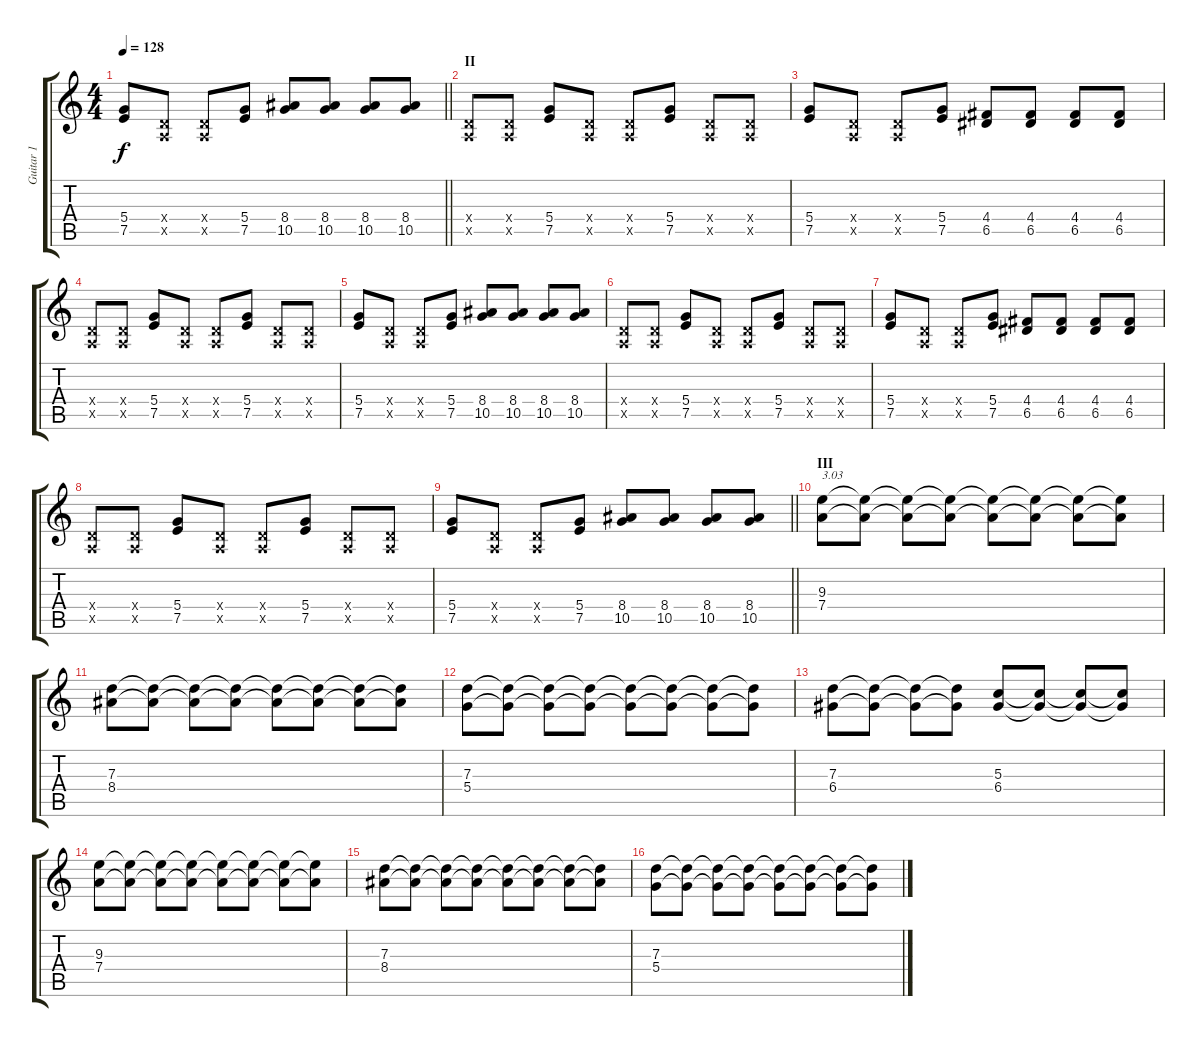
\track ("Guitar 1" "Guitar 1") {instrument overdrivenguitar}
\staff {score tabs}
\tuning (E4 B3 G3 D3 A2 E2) {hide}
\ts (4 4)
\tempo 128
\clef g2
\barLineRight lightlight
\ks c
(5.4 7.5).8{dy f} (0.4{x} 0.5{x}).8 (0.4{x} 0.5{x}).8 (5.4 7.5).8 (8.4 10.5).8 (8.4 10.5).8 (8.4 10.5).8 (8.4 10.5).8 |
\section ("" "II")
(0.4{x} 0.5{x}).8 (0.4{x} 0.5{x}).8 (5.4 7.5).8 (0.4{x} 0.5{x}).8 (0.4{x} 0.5{x}).8 (5.4 7.5).8 (0.4{x} 0.5{x}).8 (0.4{x} 0.5{x}).8 |
(5.4 7.5).8 (0.4{x} 0.5{x}).8 (0.4{x} 0.5{x}).8 (5.4 7.5).8 (4.4 6.5).8 (4.4 6.5).8 (4.4 6.5).8 (4.4 6.5).8 |
(0.4{x} 0.5{x}).8 (0.4{x} 0.5{x}).8 (5.4 7.5).8 (0.4{x} 0.5{x}).8 (0.4{x} 0.5{x}).8 (5.4 7.5).8 (0.4{x} 0.5{x}).8 (0.4{x} 0.5{x}).8 |
(5.4 7.5).8 (0.4{x} 0.5{x}).8 (0.4{x} 0.5{x}).8 (5.4 7.5).8 (8.4 10.5).8 (8.4 10.5).8 (8.4 10.5).8 (8.4 10.5).8 |
(0.4{x} 0.5{x}).8 (0.4{x} 0.5{x}).8 (5.4 7.5).8 (0.4{x} 0.5{x}).8 (0.4{x} 0.5{x}).8 (5.4 7.5).8 (0.4{x} 0.5{x}).8 (0.4{x} 0.5{x}).8 |
(5.4 7.5).8 (0.4{x} 0.5{x}).8 (0.4{x} 0.5{x}).8 (5.4 7.5).8 (4.4 6.5).8 (4.4 6.5).8 (4.4 6.5).8 (4.4 6.5).8 |
(0.4{x} 0.5{x}).8 (0.4{x} 0.5{x}).8 (5.4 7.5).8 (0.4{x} 0.5{x}).8 (0.4{x} 0.5{x}).8 (5.4 7.5).8 (0.4{x} 0.5{x}).8 (0.4{x} 0.5{x}).8 |
\barLineRight lightlight
(5.4 7.5).8 (0.4{x} 0.5{x}).8 (0.4{x} 0.5{x}).8 (5.4 7.5).8 (8.4 10.5).8 (8.4 10.5).8 (8.4 10.5).8 (8.4 10.5).8 |
\section ("" "III")
(9.3 7.4).8{txt "3.03"} (9.3{t} 7.4{t}).8 (9.3{t} 7.4{t}).8 (9.3{t} 7.4{t}).8 (9.3{t} 7.4{t}).8 (9.3{t} 7.4{t}).8 (9.3{t} 7.4{t}).8 (9.3{t} 7.4{t}).8 |
(7.3 8.4).8 (7.3{t} 8.4{t}).8 (7.3{t} 8.4{t}).8 (7.3{t} 8.4{t}).8 (7.3{t} 8.4{t}).8 (7.3{t} 8.4{t}).8 (7.3{t} 8.4{t}).8 (7.3{t} 8.4{t}).8 |
(7.3 5.4).8 (7.3{t} 5.4{t}).8 (7.3{t} 5.4{t}).8 (7.3{t} 5.4{t}).8 (7.3{t} 5.4{t}).8 (7.3{t} 5.4{t}).8 (7.3{t} 5.4{t}).8 (7.3{t} 5.4{t}).8 |
(7.3 6.4).8 (7.3{t} 6.4{t}).8 (7.3{t} 6.4{t}).8 (7.3{t} 6.4{t}).8 (5.3 6.4).8 (5.3{t} 6.4{t}).8 (5.3{t} 6.4{t}).8 (5.3{t} 6.4{t}).8 |
(9.3 7.4).8 (9.3{t} 7.4{t}).8 (9.3{t} 7.4{t}).8 (9.3{t} 7.4{t}).8 (9.3{t} 7.4{t}).8 (9.3{t} 7.4{t}).8 (9.3{t} 7.4{t}).8 (9.3{t} 7.4{t}).8 |
(7.3 8.4).8 (7.3{t} 8.4{t}).8 (7.3{t} 8.4{t}).8 (7.3{t} 8.4{t}).8 (7.3{t} 8.4{t}).8 (7.3{t} 8.4{t}).8 (7.3{t} 8.4{t}).8 (7.3{t} 8.4{t}).8 |
(7.3 5.4).8 (7.3{t} 5.4{t}).8 (7.3{t} 5.4{t}).8 (7.3{t} 5.4{t}).8 (7.3{t} 5.4{t}).8 (7.3{t} 5.4{t}).8 (7.3{t} 5.4{t}).8 (7.3{t} 5.4{t}).8
